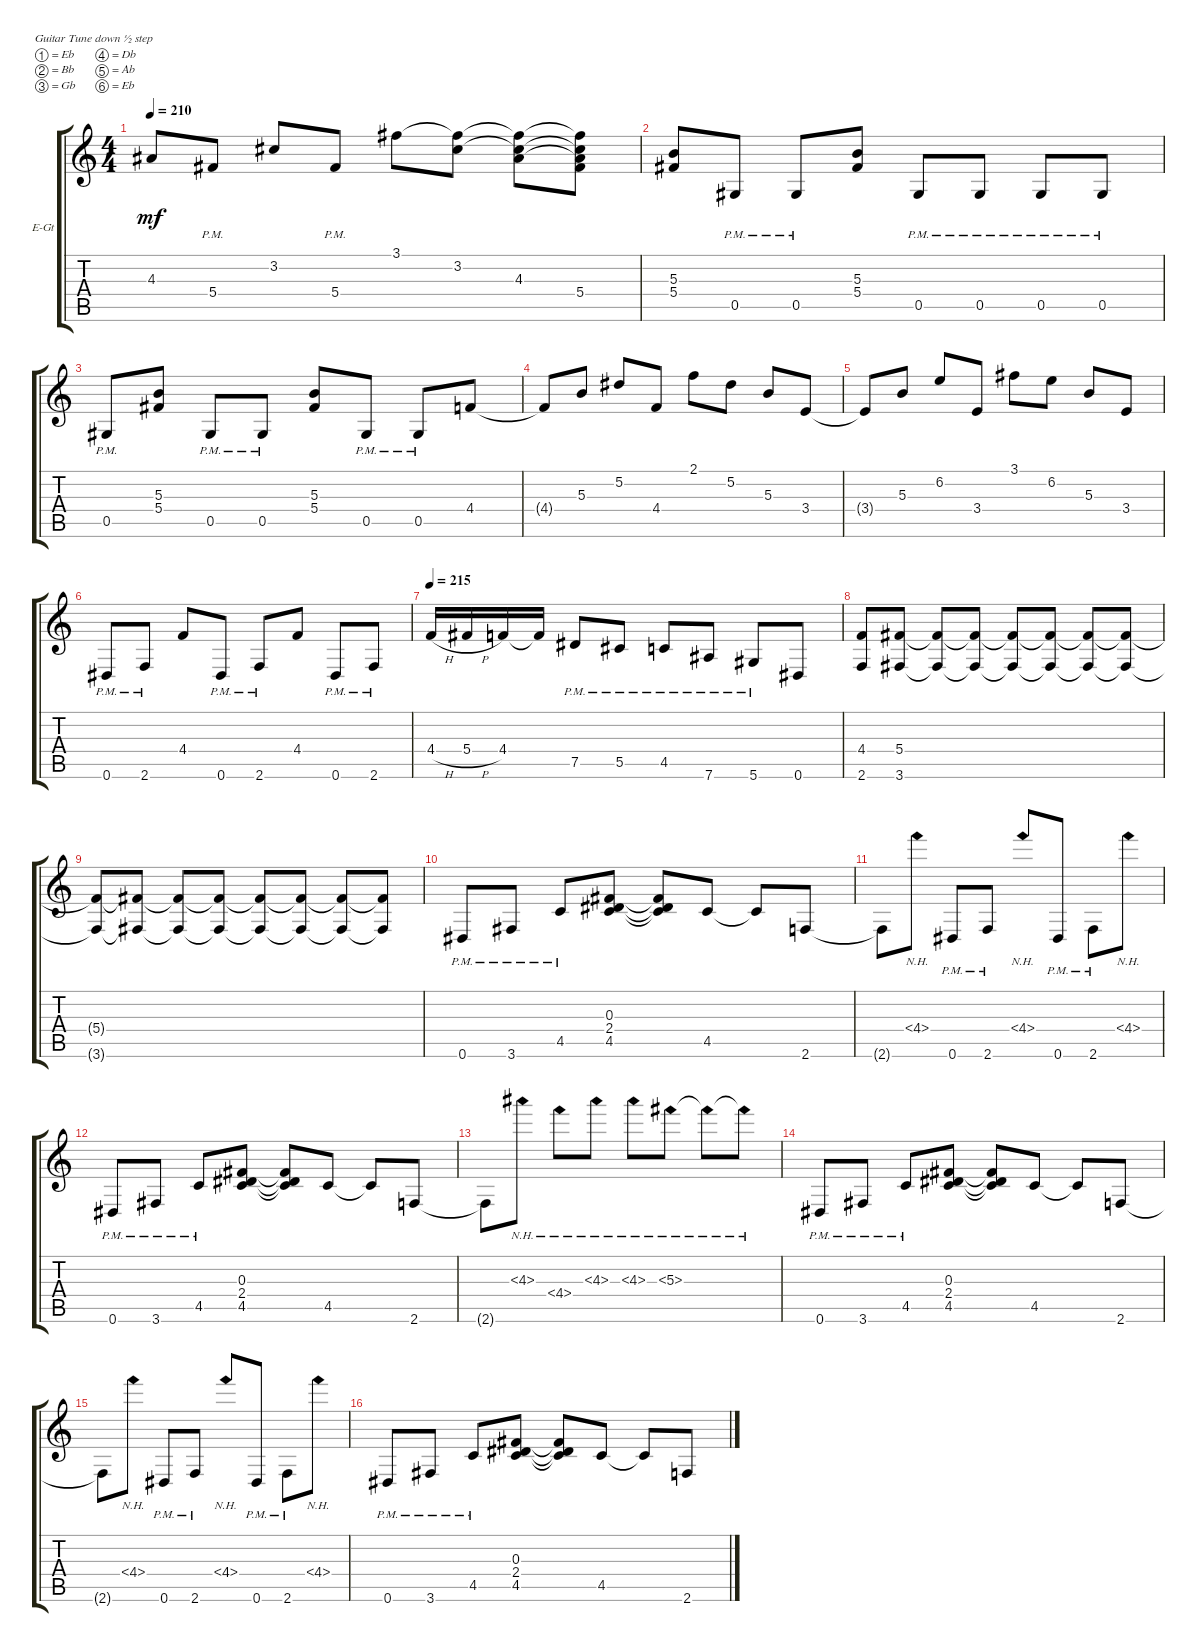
\bracketExtendMode groupsimilarinstruments
\firstSystemTrackNameOrientation horizontal
\otherSystemsTrackNameOrientation horizontal
\track ("left" "E-Gt") {instrument distortionguitar}
\staff {score tabs}
\tuning (Eb4 Bb3 Gb3 Db3 Ab2 Eb2)
\ts (4 4)
\tempo 210
\clef g2
\ks c
4.3.8{dy mf} 5.4{pm}.8 3.2.8 5.4{pm}.8 3.1.8 (3.2 3.1{t}).8 (4.3 3.1{t} 3.2{t}).8 (5.4 3.1{t} 3.2{t} 4.3{t}).8 |
(5.3 5.4).8 0.5{pm}.8 0.5{pm}.8 (5.4 5.3).8 0.5{pm}.8 0.5{pm}.8 0.5{pm}.8 0.5{pm}.8 |
0.5{pm}.8 (5.4 5.3).8 0.5{pm}.8 0.5{pm}.8 (5.4 5.3).8 0.5{pm}.8 0.5{pm}.8 4.4.8 |
4.4{t}.8 5.3.8 5.2.8 4.4.8 2.1.8 5.2.8 5.3.8 3.4.8 |
3.4{t}.8 5.3.8 6.2.8 3.4.8 3.1.8 6.2.8 5.3.8 3.4.8 |
0.6{pm}.8 2.6{pm}.8 4.4.8 0.6{pm}.8 2.6{pm}.8 4.4.8 0.6{pm}.8 2.6{pm}.8 |
\tempo 215
4.4{h}.16 5.4{h}.16 4.4.16 4.4{t}.16 7.5{pm}.8 5.5{pm}.8 4.5{pm}.8 7.6{pm}.8 5.6{pm}.8 0.6.8 |
(2.6 4.4).8 (3.6 5.4).8 (3.6{t} 5.4{t}).8 (3.6{t} 5.4{t}).8 (3.6{t} 5.4{t}).8 (3.6{t} 5.4{t}).8 (3.6{t} 5.4{t}).8 (3.6{t} 5.4{t}).8 |
(3.6{t} 5.4{t}).8 (3.6{t} 5.4{t}).8 (3.6{t} 5.4{t}).8 (3.6{t} 5.4{t}).8 (3.6{t} 5.4{t}).8 (3.6{t} 5.4{t}).8 (3.6{t} 5.4{t}).8 (3.6{t} 5.4{t}).8 |
0.6{pm}.8 3.6{pm}.8 4.5{pm}.8 (2.4 4.5 0.3).8 (4.5{t} 2.4{t} 0.3{t}).8 4.5.8 4.5{t}.8 2.6.8 |
2.6{t}.8 4.4{nh}.8 0.6{pm}.8 2.6{pm}.8 4.4{nh}.8 0.6{pm}.8 2.6{pm}.8 4.4{nh}.8 |
0.6{pm}.8 3.6{pm}.8 4.5{pm}.8 (2.4 4.5 0.3).8 (4.5{t} 2.4{t} 0.3{t}).8 4.5.8 4.5{t}.8 2.6.8 |
2.6{t}.8 4.3{nh}.8 4.4{nh}.8 4.3{nh}.8 4.3{nh}.8 5.3{nh}.8 5.3{nh t}.8 5.3{nh t}.8 |
0.6{pm}.8 3.6{pm}.8 4.5{pm}.8 (2.4 4.5 0.3).8 (4.5{t} 2.4{t} 0.3{t}).8 4.5.8 4.5{t}.8 2.6.8 |
2.6{t}.8 4.4{nh}.8 0.6{pm}.8 2.6{pm}.8 4.4{nh}.8 0.6{pm}.8 2.6{pm}.8 4.4{nh}.8 |
0.6{pm}.8 3.6{pm}.8 4.5{pm}.8 (2.4 4.5 0.3).8 (4.5{t} 2.4{t} 0.3{t}).8 4.5.8 4.5{t}.8 2.6.8
